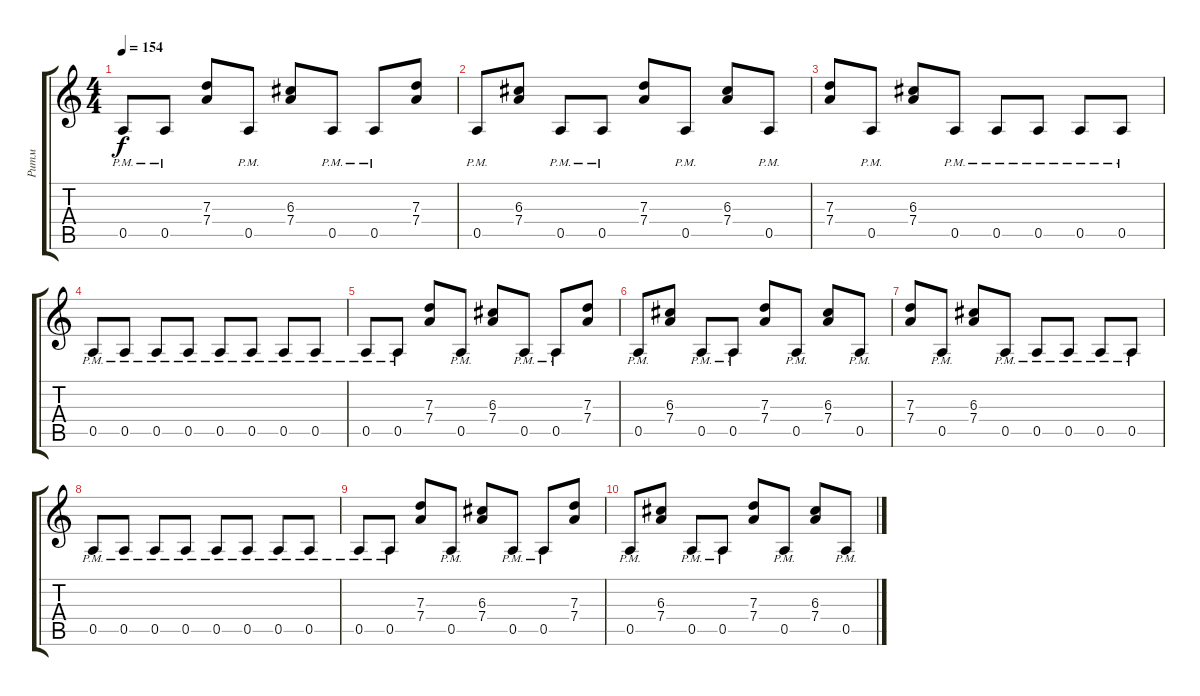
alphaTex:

\track ("Ритм" "Ритм") {instrument distortionguitar}
\staff {score tabs}
\tuning (E4 B3 G3 D3 A2 E2) {hide}
\ts (4 4)
\tempo 154
\clef g2
\ks c
0.5{pm}.8{dy f} 0.5{pm}.8 (7.3 7.4).8 0.5{pm}.8 (6.3 7.4).8 0.5{pm}.8 0.5{pm}.8 (7.3 7.4).8 |
0.5{pm}.8 (6.3 7.4).8 0.5{pm}.8 0.5{pm}.8 (7.3 7.4).8 0.5{pm}.8 (6.3 7.4).8 0.5{pm}.8 |
(7.3 7.4).8 0.5{pm}.8 (6.3 7.4).8 0.5{pm}.8 0.5{pm}.8 0.5{pm}.8 0.5{pm}.8 0.5{pm}.8 |
0.5{pm}.8 0.5{pm}.8 0.5{pm}.8 0.5{pm}.8 0.5{pm}.8 0.5{pm}.8 0.5{pm}.8 0.5{pm}.8 |
0.5{pm}.8{volume 10} 0.5{pm}.8 (7.3 7.4).8 0.5{pm}.8 (6.3 7.4).8 0.5{pm}.8 0.5{pm}.8 (7.3 7.4).8 |
0.5{pm}.8 (6.3 7.4).8 0.5{pm}.8 0.5{pm}.8 (7.3 7.4).8 0.5{pm}.8 (6.3 7.4).8 0.5{pm}.8 |
(7.3 7.4).8 0.5{pm}.8 (6.3 7.4).8 0.5{pm}.8 0.5{pm}.8 0.5{pm}.8 0.5{pm}.8 0.5{pm}.8 |
0.5{pm}.8 0.5{pm}.8 0.5{pm}.8 0.5{pm}.8 0.5{pm}.8 0.5{pm}.8 0.5{pm}.8 0.5{pm}.8 |
0.5{pm}.8 0.5{pm}.8 (7.3 7.4).8 0.5{pm}.8 (6.3 7.4).8 0.5{pm}.8 0.5{pm}.8 (7.3 7.4).8 |
0.5{pm}.8 (6.3 7.4).8 0.5{pm}.8 0.5{pm}.8 (7.3 7.4).8 0.5{pm}.8 (6.3 7.4).8 0.5{pm}.8
